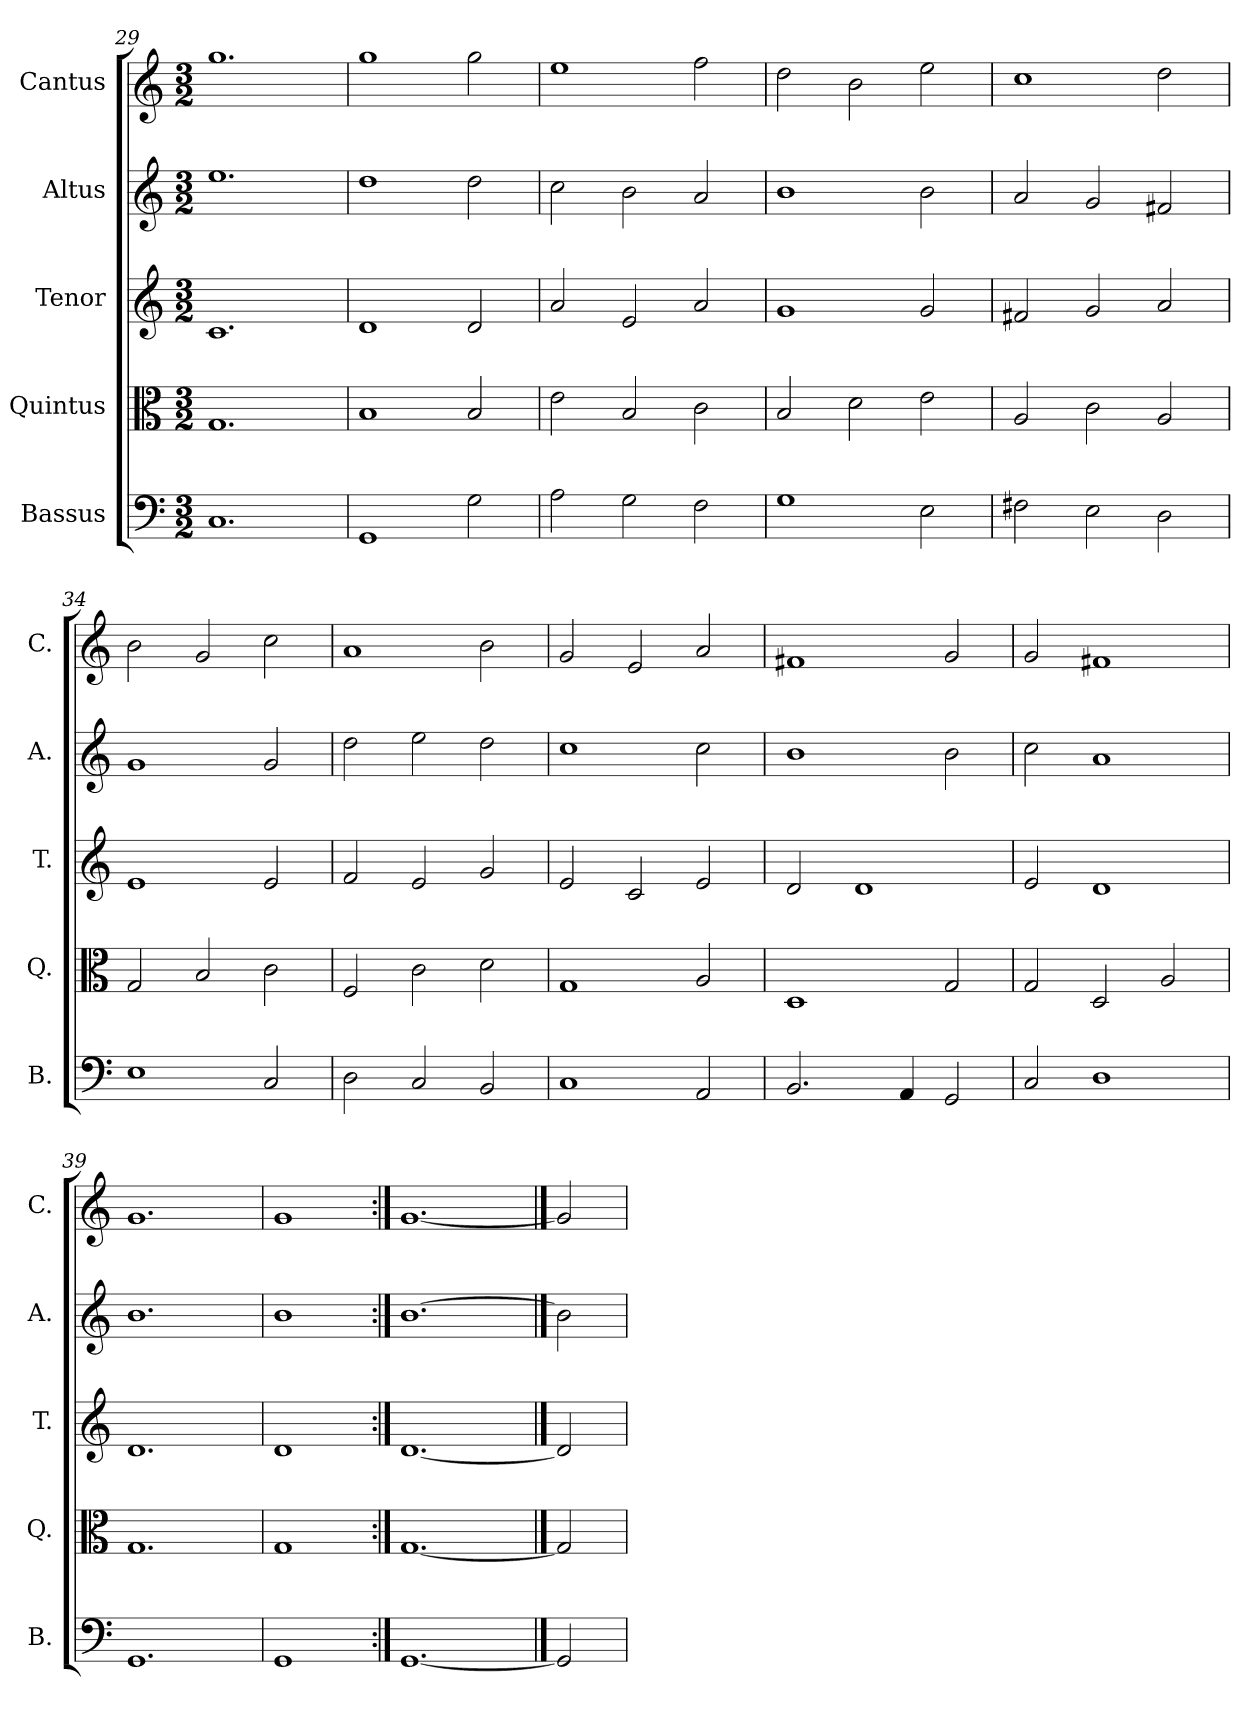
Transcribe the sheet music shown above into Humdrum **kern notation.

**kern	**kern	**kern	**kern	**kern
*part5	*part4	*part3	*part2	*part1
*staff5	*staff4	*staff3	*staff2	*staff1
*I"Bassus	*I"Quintus	*I"Tenor	*I"Altus	*I"Cantus
*I'B.	*I'Q.	*I'T.	*I'A.	*I'C.
*clefF4	*clefC3	*clefG2	*clefG2	*clefG2
*k[]	*k[]	*k[]	*k[]	*k[]
*M3/2	*M3/2	*M3/2	*M3/2	*M3/2
=29	=29	=29	=29	=29
1.C	1.G	1.c	1.ee	1.gg
=30	=30	=30	=30	=30
1GG	1B	1d	1dd	1gg
2G\	2B/	2d/	2dd\	2gg\
=31	=31	=31	=31	=31
2A\	2e\	2a/	2cc\	1ee
2G\	2B/	2e/	2b\	.
2F\	2c\	2a/	2a/	2ff\
=32	=32	=32	=32	=32
1G	2B/	1g	1b	2dd\
.	2d\	.	.	2b\
2E\	2e\	2g/	2b\	2ee\
!!LO:LB:g=z
=33	=33	=33	=33	=33
2F#X\	2A/	2f#X/	2a/	1cc
2E\	2c\	2g/	2g/	.
2D\	2A/	2a/	2f#X/	2dd\
=34	=34	=34	=34	=34
1E	2G/	1e	1g	2b\
.	2B/	.	.	2g/
2C/	2c\	2e/	2g/	2cc\
=35	=35	=35	=35	=35
2D\	2F/	2f/	2dd\	1a
2C/	2c\	2e/	2ee\	.
2BB/	2d\	2g/	2dd\	2b\
=36	=36	=36	=36	=36
1C	1G	2e/	1cc	2g/
.	.	2c/	.	2e/
2AA/	2A/	2e/	2cc\	2a/
=37	=37	=37	=37	=37
2.BB/	1D	2d/	1b	1f#X
.	.	1d	.	.
4AA/	.	.	.	.
2GG/	2G/	.	2b\	2g/
=38	=38	=38	=38	=38
2C/	2G/	2e/	2cc\	2g/
1D	2D/	1d	1a	1f#X
.	2A/	.	.	.
=39	=39	=39	=39	=39
1.GG	1.G	1.d	1.b	1.g
=40	=40	=40	=40	=40
1GG	1G	1d	1b	1g
=41:|!	=41:|!	=41:|!	=41:|!	=41:|!
[1.GG	[1.G	[1.d	[1.b	[1.g
==42	==42	==42	==42	==42
2GG]	2G]	2d]	2b]	2g]
=	=	=	=	=
*-	*-	*-	*-	*-
